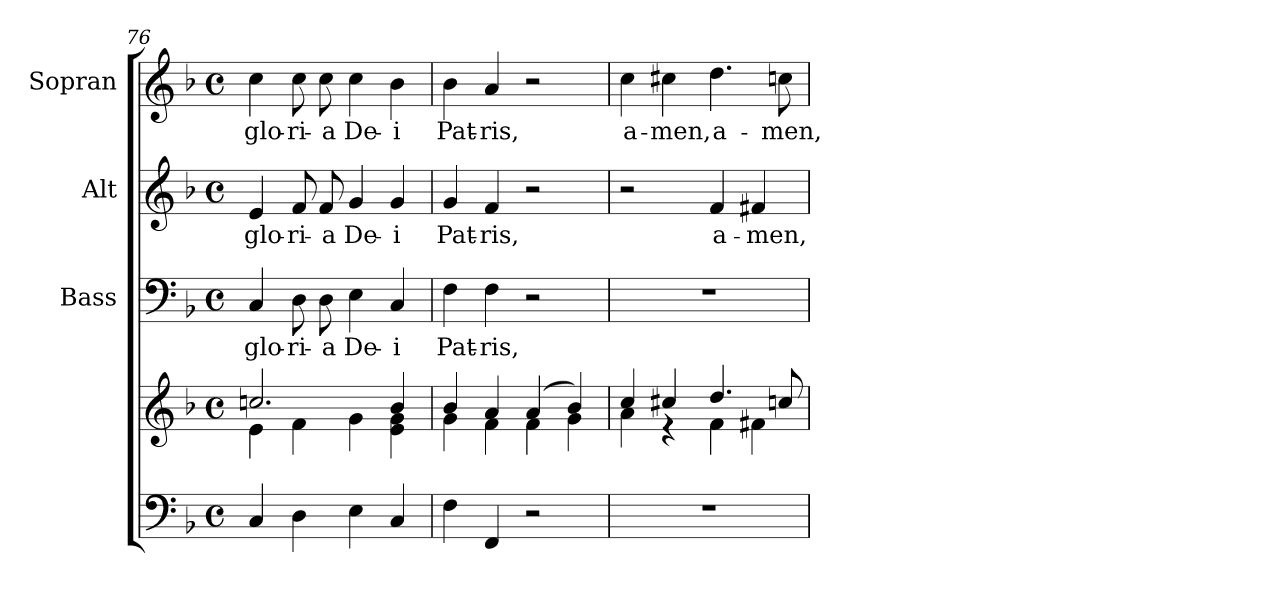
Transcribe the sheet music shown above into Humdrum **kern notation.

**kern	**kern	**kern	**text	**kern	**text	**kern	**text
*part4	*part4	*part3	*part3	*part2	*part2	*part1	*part1
*staff5	*staff4	*staff3	*staff3	*staff2	*staff2	*staff1	*staff1
*	*	*I"Bass	*	*I"Alt	*	*I"Sopran	*
*	*	*I'B.	*	*I'A.	*	*I'S.	*
*clefF4	*clefG2	*clefF4	*	*clefG2	*	*clefG2	*
*k[b-]	*k[b-]	*k[b-]	*	*k[b-]	*	*k[b-]	*
*F:	*F:	*F:	*	*F:	*	*F:	*
*M4/4	*M4/4	*M4/4	*	*M4/4	*	*M4/4	*
*met(c)	*met(c)	*met(c)	*	*met(c)	*	*met(c)	*
=76	=76	=76	=76	=76	=76	=76	=76
*	*^	*	*	*	*	*	*
!	!	!	!	!LO:LY:b	!	!LO:LY:b	!	!LO:LY:b
4C/	2.ccn/	4e\	4C/	glo-	4e/	glo-	4cc\	glo-
!	!	!	!	!LO:LY:b	!	!LO:LY:b	!	!LO:LY:b
4D\	.	4f\	8D\	-ri-	8f/	-ri-	8cc\	-ri-
!	!	!	!	!LO:LY:b	!	!LO:LY:b	!	!LO:LY:b
.	.	.	8D\	-a	8f/	-a	8cc\	-a
!	!	!	!	!LO:LY:b	!	!LO:LY:b	!	!LO:LY:b
4E\	.	4g\	4E\	De-	4g/	De-	4cc\	De-
!	!	!	!	!LO:LY:b	!	!LO:LY:b	!	!LO:LY:b
4C/	4b-/	4e\ 4g\	4C/	-i	4g/	-i	4b-\	-i
=77	=77	=77	=77	=77	=77	=77	=77	=77
!	!	!	!	!LO:LY:b	!	!LO:LY:b	!	!LO:LY:b
4F\	4b-/	4g\	4F\	Pat-	4g/	Pat-	4b-\	Pat-
!	!	!	!	!LO:LY:b	!	!LO:LY:b	!	!LO:LY:b
4FF/	4a/	4f\	4F\	-ris,	4f/	-ris,	4a/	-ris,
2r	(4a/	4f\	2r	.	2r	.	2r	.
.	4b-/)	4g\	.	.	.	.	.	.
!!LO:PB:g=z
=78	=78	=78	=78	=78	=78	=78	=78	=78
!	!	!	!	!	!	!	!	!LO:LY:b
1r	4cc/	4a\	1r	.	2r	.	4cc\	a-
!	!	!	!	!	!	!	!	!LO:LY:b
.	4cc#X/	4re	.	.	.	.	4cc#X\	-men,
!	!	!	!	!	!	!LO:LY:b	!	!LO:LY:b
.	4.dd/	4f\	.	.	4f/	a-	4.dd\	a-
!	!	!	!	!	!	!LO:LY:b	!	!
.	.	4f#X\	.	.	4f#X/	-men,	.	.
!	!	!	!	!	!	!	!	!LO:LY:b
.	8ccn/	.	.	.	.	.	8cc\	-men,
*	*v	*v	*	*	*	*	*	*
=	=	=	=	=	=	=	=
*-	*-	*-	*-	*-	*-	*-	*-
